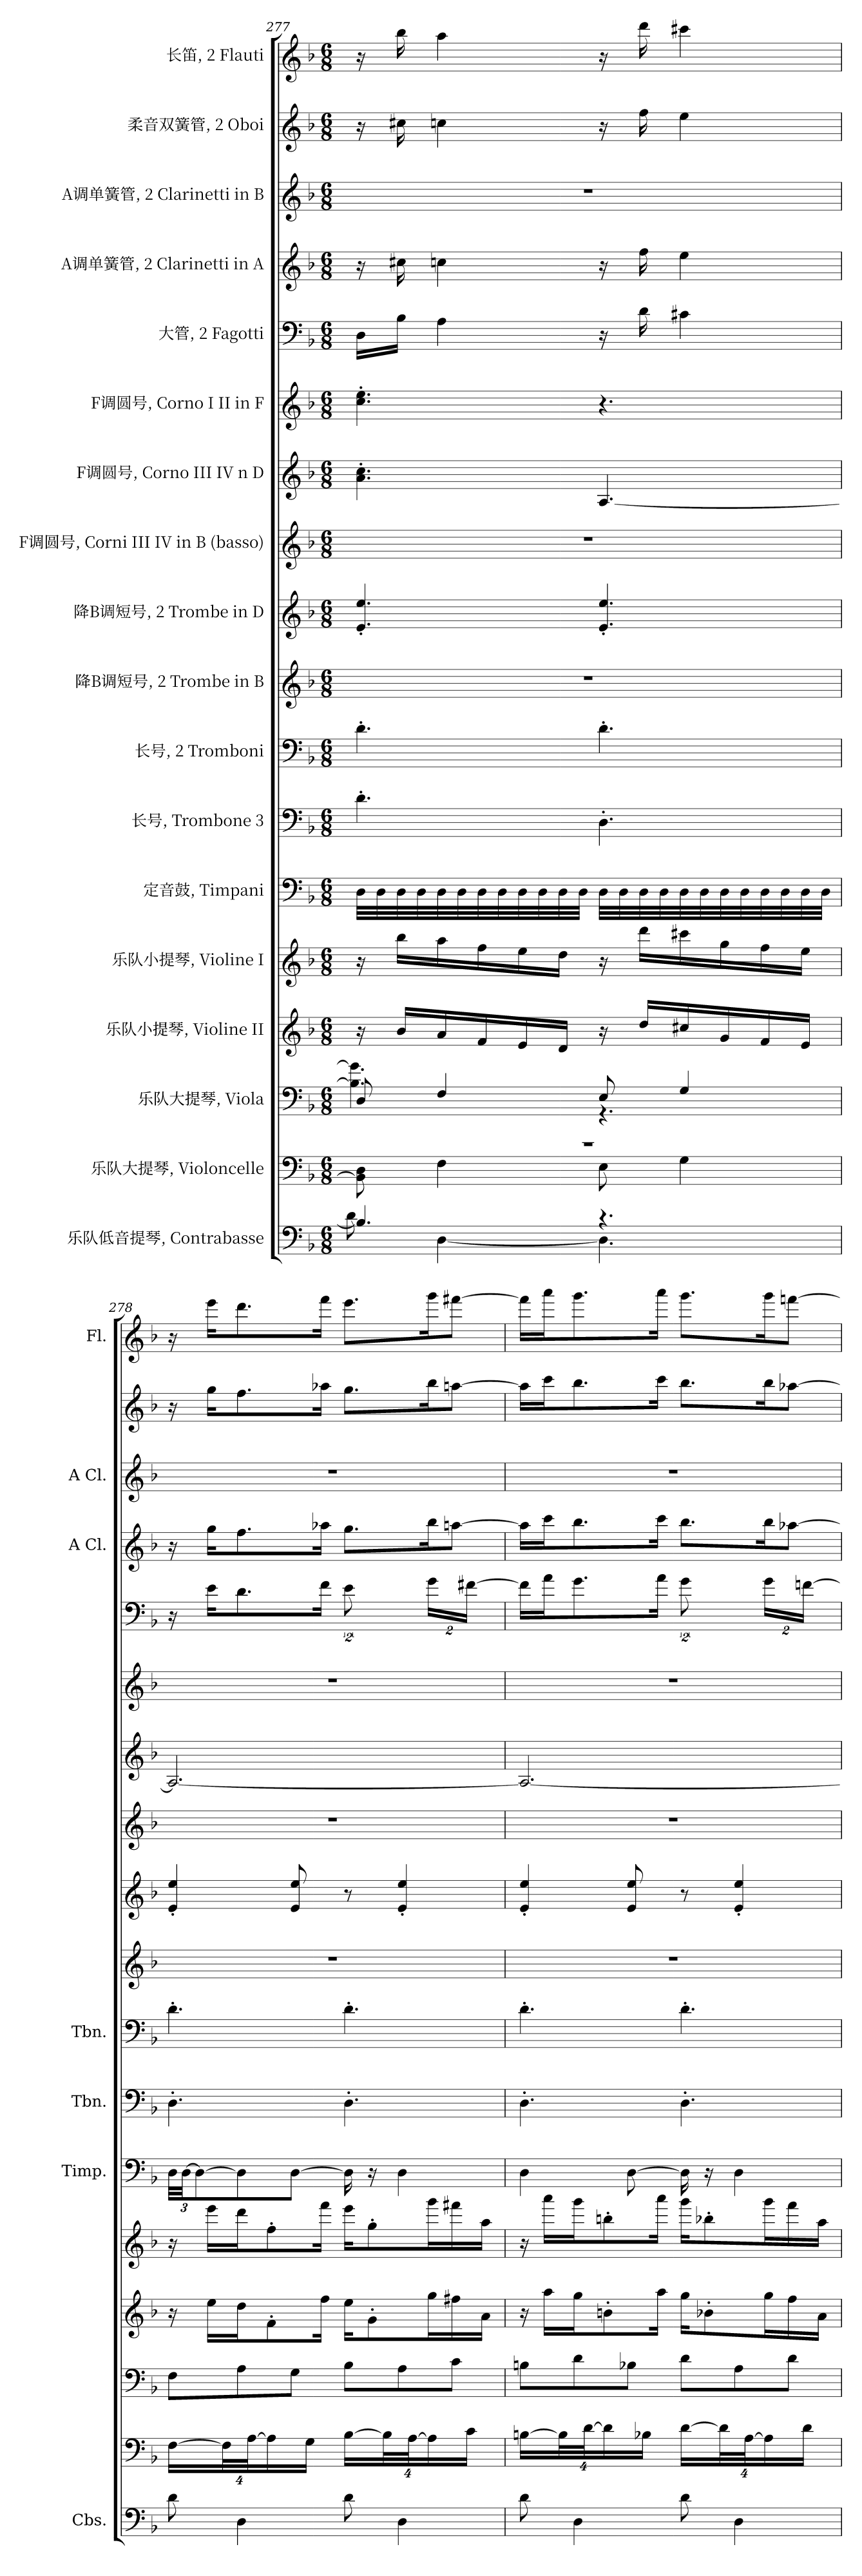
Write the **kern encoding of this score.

**kern	**kern	**kern	**kern	**kern	**kern	**kern	**kern	**kern	**kern	**kern	**kern	**kern	**kern	**kern	**kern	**kern	**kern
*part18	*part17	*part16	*part15	*part14	*part13	*part12	*part11	*part10	*part9	*part8	*part7	*part6	*part5	*part4	*part3	*part2	*part1
*staff18	*staff17	*staff16	*staff15	*staff14	*staff13	*staff12	*staff11	*staff10	*staff9	*staff8	*staff7	*staff6	*staff5	*staff4	*staff3	*staff2	*staff1
*I"乐队低音提琴, Contrabasse	*I"乐队大提琴, Violoncelle	*I"乐队大提琴, Viola	*I"乐队小提琴, Violine II	*I"乐队小提琴, Violine I	*I"定音鼓, Timpani	*I"长号, Trombone 3	*I"长号, 2 Tromboni	*I"降B调短号, 2 Trombe in B	*I"降B调短号, 2 Trombe in D	*I"F调圆号, Corni III IV in B (basso)	*I"F调圆号, Corno III IV n D	*I"F调圆号, Corno I II in F	*I"大管, 2 Fagotti	*I"A调单簧管, 2 Clarinetti in A	*I"A调单簧管, 2 Clarinetti in B	*I"柔音双簧管, 2 Oboi	*I"长笛, 2 Flauti
*I'Cbs.	*	*	*	*	*I'Timp.	*I'Tbn.	*I'Tbn.	*	*	*	*	*	*	*I'A Cl.	*I'A Cl.	*	*I'Fl.
!!LO:PB:g=z
*clefF4	*clefF4	*clefF4	*clefG2	*clefG2	*clefF4	*clefF4	*clefF4	*clefG2	*clefG2	*clefG2	*clefG2	*clefG2	*clefF4	*clefG2	*clefG2	*clefG2	*clefG2
*ITrd7c12	*	*	*	*	*	*	*	*ITrd1c2	*ITrd1c2	*ITrd4c7	*ITrd4c7	*ITrd4c7	*	*ITrd2c3	*ITrd2c3	*ITrd2c3	*
*k[b-]	*k[b-]	*k[b-]	*k[b-]	*k[b-]	*k[b-]	*k[b-]	*k[b-]	*k[b-e-a-]	*k[b-e-a-]	*k[b-e-]	*k[b-e-]	*k[b-e-]	*k[b-]	*k[f#c#]	*k[f#c#]	*k[f#c#]	*k[b-]
*M6/8	*M6/8	*M6/8	*M6/8	*M6/8	*M6/8	*M6/8	*M6/8	*M6/8	*M6/8	*M6/8	*M6/8	*M6/8	*M6/8	*M6/8	*M6/8	*M6/8	*M6/8
*MM113	*MM113	*MM113	*MM113	*MM113	*MM113	*MM113	*MM113	*MM113	*MM113	*MM113	*MM113	*MM113	*MM113	*MM113	*MM113	*MM113	*MM113
=277	=277	=277	=277	=277	=277	=277	=277	=277	=277	=277	=277	=277	=277	=277	=277	=277	=277
*^	*^	*^	*	*	*	*	*	*	*	*	*	*	*	*	*	*	*
4.BB-/]	8D\	2.r	8BB-\] 8D\	8D/	4.B-\] 4.g\]	16r	16r	32D\LLL	4.d'\	4.d'\	2.r	4.d/' 4.dd/'	2.r	4.d\' 4.f\'	4.f\' 4.a\'	16D\LL	16r	2.r	16r	16r
.	.	.	.	.	.	.	.	32D\	.	.	.	.	.	.	.	.	.	.	.	.
.	.	.	.	.	.	16b-/LL	16bb-\LL	32D\	.	.	.	.	.	.	.	16B-\JJ	16a#X\	.	16a#X\	16bb-\
.	.	.	.	.	.	.	.	32D\	.	.	.	.	.	.	.	.	.	.	.	.
*	*	*	*	*	*	*	*	*	*	*	*	*	*	*	*	*	*	*	*	*MM121
.	[4DD\	.	4F\	4F/	.	16a/	16aa\	32D\	.	.	.	.	.	.	.	4A\	4an\	.	4an\	4aa\
.	.	.	.	.	.	.	.	32D\	.	.	.	.	.	.	.	.	.	.	.	.
.	.	.	.	.	.	16f/	16ff\	32D\	.	.	.	.	.	.	.	.	.	.	.	.
.	.	.	.	.	.	.	.	32D\	.	.	.	.	.	.	.	.	.	.	.	.
.	.	.	.	.	.	16e/	16ee\	32D\	.	.	.	.	.	.	.	.	.	.	.	.
.	.	.	.	.	.	.	.	32D\	.	.	.	.	.	.	.	.	.	.	.	.
.	.	.	.	.	.	16d/JJ	16dd\JJ	32D\	.	.	.	.	.	.	.	.	.	.	.	.
.	.	.	.	.	.	.	.	32D\JJJ	.	.	.	.	.	.	.	.	.	.	.	.
*	*	*	*	*	*	*	*	*	*	*	*	*	*	*	*	*	*	*	*	*MM114
4.r	4.DD\]	.	8E\	8E/	4.r	16r	16r	32D\LLL	4.D'\	4.d'\	.	4.d/' 4.dd/'	.	[4.D/	4.r	16r	16r	.	16r	16r
.	.	.	.	.	.	.	.	32D\	.	.	.	.	.	.	.	.	.	.	.	.
.	.	.	.	.	.	16dd/LL	16ddd\LL	32D\	.	.	.	.	.	.	.	16d\	16dd\	.	16dd\	16ddd\
.	.	.	.	.	.	.	.	32D\	.	.	.	.	.	.	.	.	.	.	.	.
*	*	*	*	*	*	*	*	*	*	*	*	*	*	*	*	*	*	*	*	*MM121
.	.	.	4G\	4G/	.	16cc#X/	16ccc#X\	32D\	.	.	.	.	.	.	.	4c#X\	4cc#\	.	4cc#\	4ccc#X\
.	.	.	.	.	.	.	.	32D\	.	.	.	.	.	.	.	.	.	.	.	.
.	.	.	.	.	.	16g/	16gg\	32D\	.	.	.	.	.	.	.	.	.	.	.	.
.	.	.	.	.	.	.	.	32D\	.	.	.	.	.	.	.	.	.	.	.	.
.	.	.	.	.	.	16f/	16ff\	32D\	.	.	.	.	.	.	.	.	.	.	.	.
.	.	.	.	.	.	.	.	32D\	.	.	.	.	.	.	.	.	.	.	.	.
.	.	.	.	.	.	16e/JJ	16ee\JJ	32D\	.	.	.	.	.	.	.	.	.	.	.	.
.	.	.	.	.	.	.	.	32D\JJJ	.	.	.	.	.	.	.	.	.	.	.	.
*v	*v	*	*	*v	*v	*	*	*	*	*	*	*	*	*	*	*	*	*	*	*
*	*v	*v	*	*	*	*	*	*	*	*	*	*	*	*	*	*	*	*
=278	=278	=278	=278	=278	=278	=278	=278	=278	=278	=278	=278	=278	=278	=278	=278	=278	=278
*	*Xbrackettup	*	*	*	*Xbrackettup	*	*	*	*	*	*	*	*	*	*	*	*
*	*	*	*	*	*	*	*	*	*	*	*	*	*	*	*	*	*MM113
8D\	[32%3F\L	8F\L	16r	16r	48D\LLL	4.D'\	4.d'\	2.r	4d/' 4dd/'	2.r	2.D/_	2.r	16r	16r	2.r	16r	16r
.	.	.	.	.	[48D\JJ	.	.	.	.	.	.	.	.	.	.	.	.
.	.	.	.	.	12D\_	.	.	.	.	.	.	.	.	.	.	.	.
.	.	.	16ee\LL	16eee\LL	.	.	.	.	.	.	.	.	16e\KL	16ee\KL	.	16ee\KL	16eee\KL
.	64%3F\L]	.	.	.	.	.	.	.	.	.	.	.	.	.	.	.	.
*	*	*	*	*	*	*	*	*	*	*	*	*	*	*	*	*	*MM121
4DD\	.	8A\	16dd\J	16ddd\J	8D\]	.	.	.	.	.	.	.	8.d\	8.dd\	.	8.dd\	8.ddd\
.	[64%3A\J	.	.	.	.	.	.	.	.	.	.	.	.	.	.	.	.
.	32%3A\]	.	8f'\	8ff'\	.	.	.	.	.	.	.	.	.	.	.	.	.
.	.	8G\J	.	.	[8D\J	.	.	.	8d/ 8dd/	.	.	.	.	.	.	.	.
.	32%3G\J	.	.	.	.	.	.	.	.	.	.	.	.	.	.	.	.
.	.	.	16ff\Jk	16fff\Jk	.	.	.	.	.	.	.	.	16f\Jk	16ffn\Jk	.	16ffn\Jk	16fff\Jk
*	*	*	*	*	*	*	*	*	*	*	*	*	*	*	*	*	*MM121
8D\	[32%3B-\L	8B-\L	16ee\KL	16eee\KL	16D\]	4.D'\	4.d'\	.	8r	.	.	.	16%3e\	8.ee\L	.	8.ee\L	8.eee\L
.	.	.	8g'\	8gg'\	16r	.	.	.	.	.	.	.	.	.	.	.	.
.	64%3B-\L]	.	.	.	.	.	.	.	.	.	.	.	.	.	.	.	.
4DD\	.	8A\	.	.	4D\	.	.	.	4d/' 4dd/'	.	.	.	.	.	.	.	.
.	[64%3A\J	.	.	.	.	.	.	.	.	.	.	.	.	.	.	.	.
.	32%3A\]	.	16gg\L	16ggg\L	.	.	.	.	.	.	.	.	32%3g\L	16gg\K	.	16gg\K	16ggg\K
*	*	*	*	*	*	*	*	*	*	*	*	*	*	*	*	*	*MM121
.	.	8c\J	16ff#X\	16fff#X\	.	.	.	.	.	.	.	.	.	[8ff#X\J	.	[8ff#X\J	[8fff#X\J
.	32%3c\J	.	.	.	.	.	.	.	.	.	.	.	[32%3f#X\J	.	.	.	.
.	.	.	16a\JJ	16aa\JJ	.	.	.	.	.	.	.	.	.	.	.	.	.
!!LO:PB:g=z
=279	=279	=279	=279	=279	=279	=279	=279	=279	=279	=279	=279	=279	=279	=279	=279	=279	=279
*	*	*	*	*	*	*	*	*	*	*	*	*	*	*	*	*	*MM114
8D\	[32%3Bn\L	8Bn\L	16r	16r	4D\	4.D'\	4.d'\	2.r	4d/' 4dd/'	2.r	2.D/_	2.r	16f#\LL]	16ff#\LL]	2.r	16ff#\LL]	16fff#\LL]
.	.	.	16aa\LL	16aaa\LL	.	.	.	.	.	.	.	.	16a\J	16aa\J	.	16aa\J	16aaa\J
.	64%3B\L]	.	.	.	.	.	.	.	.	.	.	.	.	.	.	.	.
*	*	*	*	*	*	*	*	*	*	*	*	*	*	*	*	*	*MM121
4DD\	.	8d\	16gg\J	16ggg\J	.	.	.	.	.	.	.	.	8.g\	8.gg\	.	8.gg\	8.ggg\
.	[64%3d\J	.	.	.	.	.	.	.	.	.	.	.	.	.	.	.	.
.	32%3d\]	.	8bn'\	8bbn'\	.	.	.	.	.	.	.	.	.	.	.	.	.
.	.	8B-X\J	.	.	[8D\	.	.	.	8d/ 8dd/	.	.	.	.	.	.	.	.
.	32%3B-X\J	.	.	.	.	.	.	.	.	.	.	.	.	.	.	.	.
.	.	.	16aa\Jk	16aaa\Jk	.	.	.	.	.	.	.	.	16a\Jk	16aa\Jk	.	16aa\Jk	16aaa\Jk
*	*	*	*	*	*	*	*	*	*	*	*	*	*	*	*	*	*MM121
8D\	[32%3d\L	8d\L	16gg\KL	16ggg\KL	16D\]	4.D'\	4.d'\	.	8r	.	.	.	16%3g\	8.gg\L	.	8.gg\L	8.ggg\L
.	.	.	8b-X'\	8bb-X'\	16r	.	.	.	.	.	.	.	.	.	.	.	.
.	64%3d\L]	.	.	.	.	.	.	.	.	.	.	.	.	.	.	.	.
4DD\	.	8A\	.	.	4D\	.	.	.	4d/' 4dd/'	.	.	.	.	.	.	.	.
.	[64%3A\J	.	.	.	.	.	.	.	.	.	.	.	.	.	.	.	.
.	32%3A\]	.	16gg\L	16ggg\L	.	.	.	.	.	.	.	.	32%3g\L	16gg\K	.	16gg\K	16ggg\K
*	*	*	*	*	*	*	*	*	*	*	*	*	*	*	*	*	*MM121
.	.	8d\J	16ff\	16fff\	.	.	.	.	.	.	.	.	.	[8ffn\J	.	[8ffn\J	[8fffn\J
.	32%3d\J	.	.	.	.	.	.	.	.	.	.	.	[32%3fn\J	.	.	.	.
.	.	.	16a\JJ	16aa\JJ	.	.	.	.	.	.	.	.	.	.	.	.	.
=	=	=	=	=	=	=	=	=	=	=	=	=	=	=	=	=	=
*-	*-	*-	*-	*-	*-	*-	*-	*-	*-	*-	*-	*-	*-	*-	*-	*-	*-
